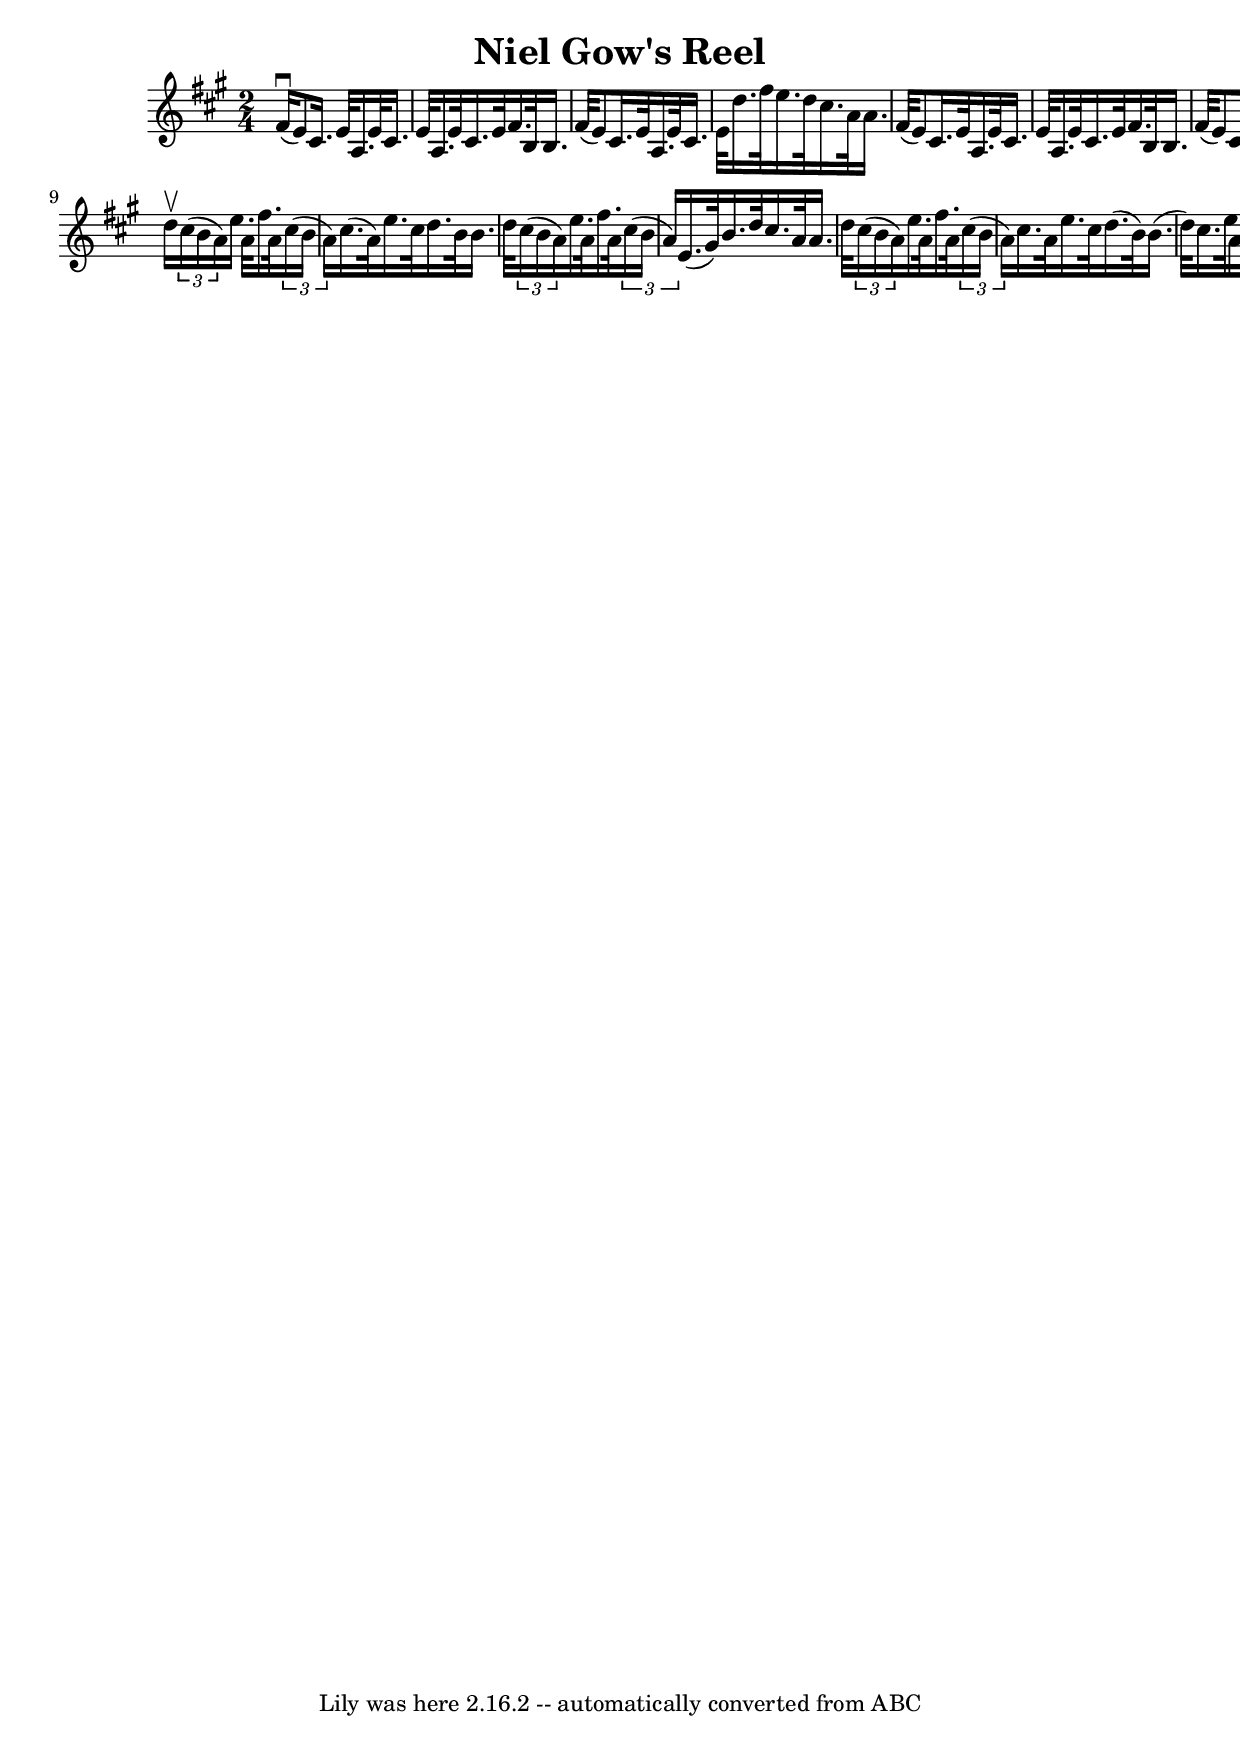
\version "2.16.2"
\include "Mammoth.ily"
\header {
  %% book = "Ryan's Mammoth Collection"
  crossRefNumber = "1"
  footnotes = ""
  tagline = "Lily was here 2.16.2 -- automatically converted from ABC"
  title = "Niel Gow's Reel"

}
voicedefault =  {


  \time 2/4 
  \key a \major
  fis'16^\downbow(|
  e'8) cis'16.    
  e'32 a16. e'32 cis'16. e'32  |
  a16. e'32 cis'16.    
  e'32 fis'16. b32 b16. fis'32 (|
  e'8) cis'16. e'32 
  a16. e'32 cis'16. e'32  |
  d''16. fis''32 e''16.    
  d''32 cis''16. a'32 a'16. fis'32 (|
  e'8) cis'16.   
  e'32 a16. e'32 cis'16. e'32  |
  a16. e'32 cis'16.    
  e'32 fis'16. b32 b16. fis'32 (|
  e'8) cis'16. e'32 
  a16. e'32 cis'16. e'32  |
  d''16. fis''32 e''16.    
  d''32 cis''16 (a'16) a'16-. \bar "|." d''16^\upbow |
  
  \times 2/3 { cis''16 (b'16 a'16) 
	     } e''16. a'32 fis''16.    
  a'32    \times 2/3 { cis''16 (b'16 a'16) 
		     } |
  cis''16. (
  a'32) e''16. cis''32 d''16. b'32 b'16. d''32  |
  
  \times 2/3 { cis''16 (b'16 a'16) 
	     } e''16. a'32 fis''16.    
  a'32    \times 2/3 { cis''16 (b'16 a'16) 
		     } |
  e'16. (
  gis'32) b'16. d''32 cis''16. a'32 a'16. d''32  |
  
  \times 2/3 { cis''16 (b'16 a'16) 
	     } e''16. a'32 fis''16.    
  a'32    \times 2/3 { cis''16 (b'16 a'16) 
		     } |
  cis''16.    
  a'32 e''16. cis''32 d''16. (b'32) b'16. (d''32) |
  
  cis''16. e''32 a'16. cis''32 d''16. fis''32 b'16. d''32  
  |
  e'16. gis'32 b'16. d''32 cis''16 (a'16) a'16-.     \bar "|."   

}

\score{
  <<

    \context Staff="default"
    {
      \voicedefault 
      
    }

  >>
  \layout {
    
  }
  \midi {
  }

}
